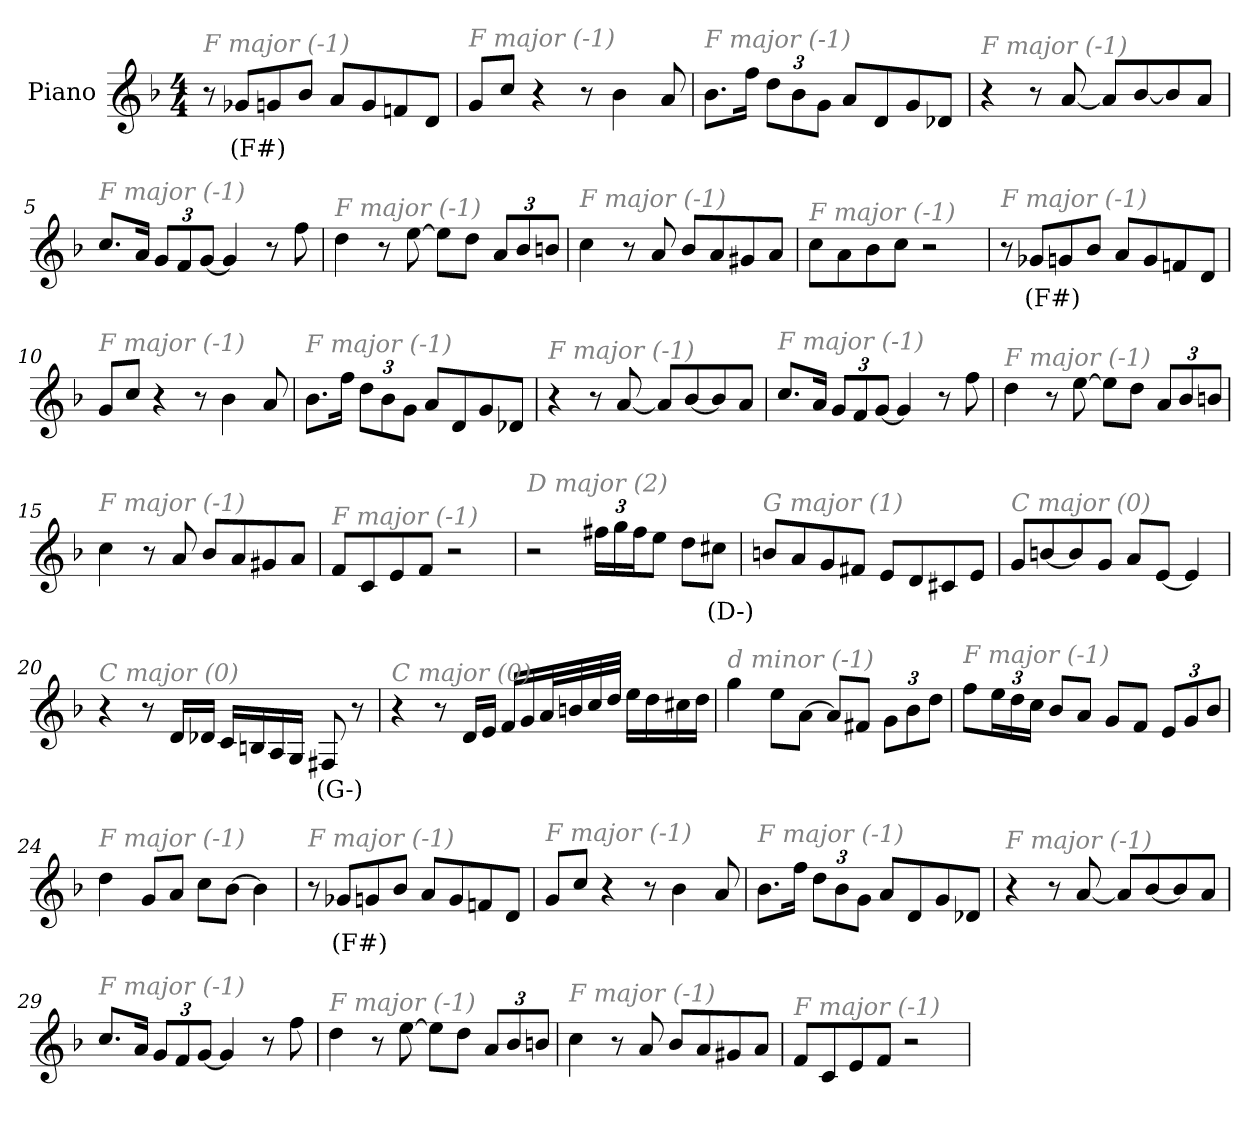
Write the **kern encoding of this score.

**kern	**text
*part1	*part1
*staff1	*staff1
*I"Piano	*
*I'Pno	*
*clefG2	*
*k[b-]	*
*F:	*
*M4/4	*
*MM200	*
=1	=1
!LO:TX:i:color=#808080:t=F major (-1)	!
8r	.
8g-Xi/L	(F#)
8g/	.
8b-/J	.
8a/L	.
8g/	.
8fn/	.
8d/J	.
=2	=2
!LO:TX:i:color=#808080:t=F major (-1)	!
8g/L	.
8cc/J	.
4r	.
8r	.
4b-\	.
8a/	.
=3	=3
!LO:TX:i:color=#808080:t=F major (-1)	!
8.b-\L	.
16ff\Jk	.
*Xbrackettup	*
12dd\L	.
12b-\	.
12g\J	.
8a/L	.
8d/	.
8g/	.
8d-X/J	.
=4	=4
!LO:TX:i:color=#808080:t=F major (-1)	!
4r	.
8r	.
[8a/	.
8a/L]	.
[8b-/	.
8b-/]	.
8a/J	.
!!LO:LB:g=z
=5	=5
!LO:TX:i:color=#808080:t=F major (-1)	!
8.cc/L	.
16a/Jk	.
12g/L	.
12f/	.
[12g/J	.
4g/]	.
8r	.
8ff\	.
=6	=6
!LO:TX:i:color=#808080:t=F major (-1)	!
4dd\	.
8r	.
[8ee\	.
8ee\L]	.
8dd\J	.
12a/L	.
12b-/	.
12bn/J	.
=7	=7
!LO:TX:i:color=#808080:t=F major (-1)	!
4cc\	.
8r	.
8a/	.
8b-/L	.
8a/	.
8g#X/	.
8a/J	.
=8	=8
!LO:TX:i:color=#808080:t=F major (-1)	!
8cc\L	.
8a\	.
8b-\	.
8cc\J	.
2r	.
!!LO:LB:g=z
=9	=9
!LO:TX:i:color=#808080:t=F major (-1)	!
8r	.
8g-Xi/L	(F#)
8g/	.
8b-/J	.
8a/L	.
8g/	.
8fn/	.
8d/J	.
=10	=10
!LO:TX:i:color=#808080:t=F major (-1)	!
8g/L	.
8cc/J	.
4r	.
8r	.
4b-\	.
8a/	.
=11	=11
!LO:TX:i:color=#808080:t=F major (-1)	!
8.b-\L	.
16ff\Jk	.
12dd\L	.
12b-\	.
12g\J	.
8a/L	.
8d/	.
8g/	.
8d-X/J	.
=12	=12
!LO:TX:i:color=#808080:t=F major (-1)	!
4r	.
8r	.
[8a/	.
8a/L]	.
[8b-/	.
8b-/]	.
8a/J	.
!!LO:LB:g=z
=13	=13
!LO:TX:i:color=#808080:t=F major (-1)	!
8.cc/L	.
16a/Jk	.
12g/L	.
12f/	.
[12g/J	.
4g/]	.
8r	.
8ff\	.
=14	=14
!LO:TX:i:color=#808080:t=F major (-1)	!
4dd\	.
8r	.
[8ee\	.
8ee\L]	.
8dd\J	.
12a/L	.
12b-/	.
12bn/J	.
=15	=15
!LO:TX:i:color=#808080:t=F major (-1)	!
4cc\	.
8r	.
8a/	.
8b-/L	.
8a/	.
8g#X/	.
8a/J	.
=16	=16
!LO:TX:i:color=#808080:t=F major (-1)	!
8f/L	.
8c/	.
8e/	.
8f/J	.
2r	.
!!LO:LB:g=z
=17	=17
!LO:TX:i:color=#808080:t=D major (2)	!
2r	.
24ff#X\LL	.
24gg\	.
24ff#\J	.
8ee\J	.
8dd\L	.
8cc#Xi\J	(D-)
=18	=18
!LO:TX:i:color=#808080:t=G major (1)	!
8bn/L	.
8a/	.
8g/	.
8f#X/J	.
8e/L	.
8d/	.
8c#X/	.
8e/J	.
=19	=19
!LO:TX:i:color=#808080:t=C major (0)	!
8g/L	.
[8bn/	.
8b/]	.
8g/J	.
8a/L	.
[8e/J	.
4e/]	.
=20	=20
!LO:TX:i:color=#808080:t=C major (0)	!
4r	.
8r	.
16d/LL	.
16d-X/JJ	.
16c/LL	.
16Bn/	.
16A/	.
16G/JJ	.
8F#Xi/	(G-)
8r	.
!!LO:LB:g=z
=21	=21
!LO:TX:i:color=#808080:t=C major (0)	!
4r	.
8r	.
16d/LL	.
16e/JJ	.
16f/LL	.
16g/	.
32a/L	.
32bn/	.
32cc/	.
32dd/JJJ	.
16ee\LL	.
16dd\	.
16cc#X\	.
16dd\JJ	.
=22	=22
!LO:TX:i:color=#808080:t=d minor (-1)	!
4gg\	.
8ee\L	.
[8a\J	.
8a/L]	.
8f#X/J	.
12g\L	.
12b-\	.
12dd\J	.
=23	=23
!LO:TX:i:color=#808080:t=F major (-1)	!
8ff\L	.
24ee\L	.
24dd\	.
24cc\JJ	.
8b-/L	.
8a/J	.
8g/L	.
8f/J	.
12e/L	.
12g/	.
12b-/J	.
!!LO:LB:g=z
=24	=24
!LO:TX:i:color=#808080:t=F major (-1)	!
4dd\	.
8g/L	.
8a/J	.
8cc\L	.
[8b-\J	.
4b-\]	.
=25	=25
!LO:TX:i:color=#808080:t=F major (-1)	!
8r	.
8g-Xi/L	(F#)
8g/	.
8b-/J	.
8a/L	.
8g/	.
8fn/	.
8d/J	.
=26	=26
!LO:TX:i:color=#808080:t=F major (-1)	!
8g/L	.
8cc/J	.
4r	.
8r	.
4b-\	.
8a/	.
=27	=27
!LO:TX:i:color=#808080:t=F major (-1)	!
8.b-\L	.
16ff\Jk	.
12dd\L	.
12b-\	.
12g\J	.
8a/L	.
8d/	.
8g/	.
8d-X/J	.
!!LO:LB:g=z
=28	=28
!LO:TX:i:color=#808080:t=F major (-1)	!
4r	.
8r	.
[8a/	.
8a/L]	.
[8b-/	.
8b-/]	.
8a/J	.
=29	=29
!LO:TX:i:color=#808080:t=F major (-1)	!
8.cc/L	.
16a/Jk	.
12g/L	.
12f/	.
[12g/J	.
4g/]	.
8r	.
8ff\	.
=30	=30
!LO:TX:i:color=#808080:t=F major (-1)	!
4dd\	.
8r	.
[8ee\	.
8ee\L]	.
8dd\J	.
12a/L	.
12b-/	.
12bn/J	.
=31	=31
!LO:TX:i:color=#808080:t=F major (-1)	!
4cc\	.
8r	.
8a/	.
8b-/L	.
8a/	.
8g#X/	.
8a/J	.
!!LO:LB:g=z
=32	=32
!LO:TX:i:color=#808080:t=F major (-1)	!
8f/L	.
8c/	.
8e/	.
8f/J	.
2r	.
=	=
*-	*-
